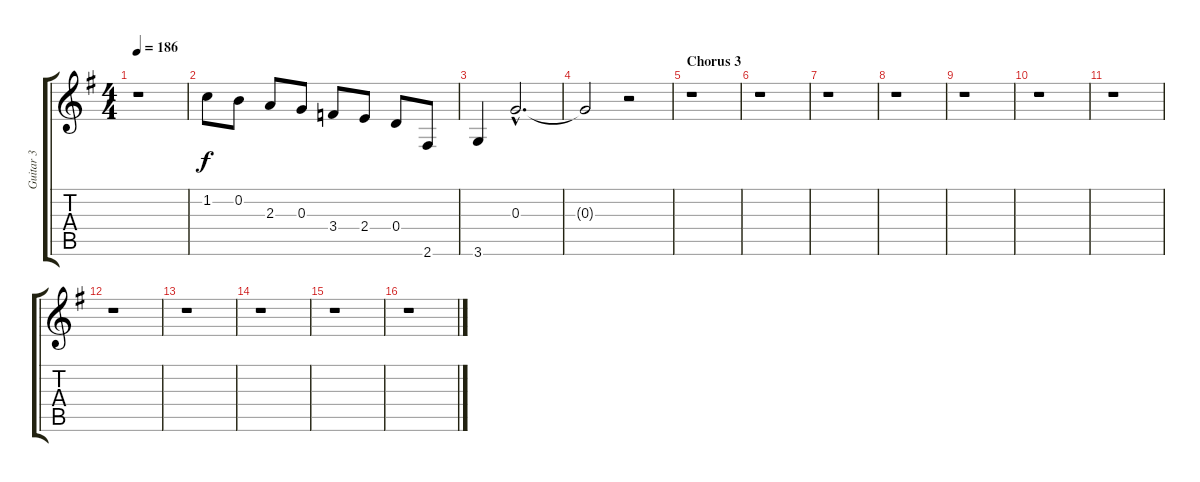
\track ("Guitar 3" "Guitar 3") {instrument electricguitarclean}
\staff {score tabs}
\tuning (E4 B3 G3 D3 A2 E2) {hide}
\ts (4 4)
\tempo 186
\clef g2
\ks g
r.1{dy f} |
1.2.8 0.2.8 2.3.8 0.3.8 3.4.8 2.4.8 0.4.8 2.6.8 |
3.6.4 0.3{hac}.2{d} |
0.3{t}.2 r.2 |
\section ("" "Chorus 3")
r.1 |
r.1 |
r.1 |
r.1 |
r.1 |
r.1 |
r.1 |
r.1 |
r.1 |
r.1 |
r.1 |
r.1
